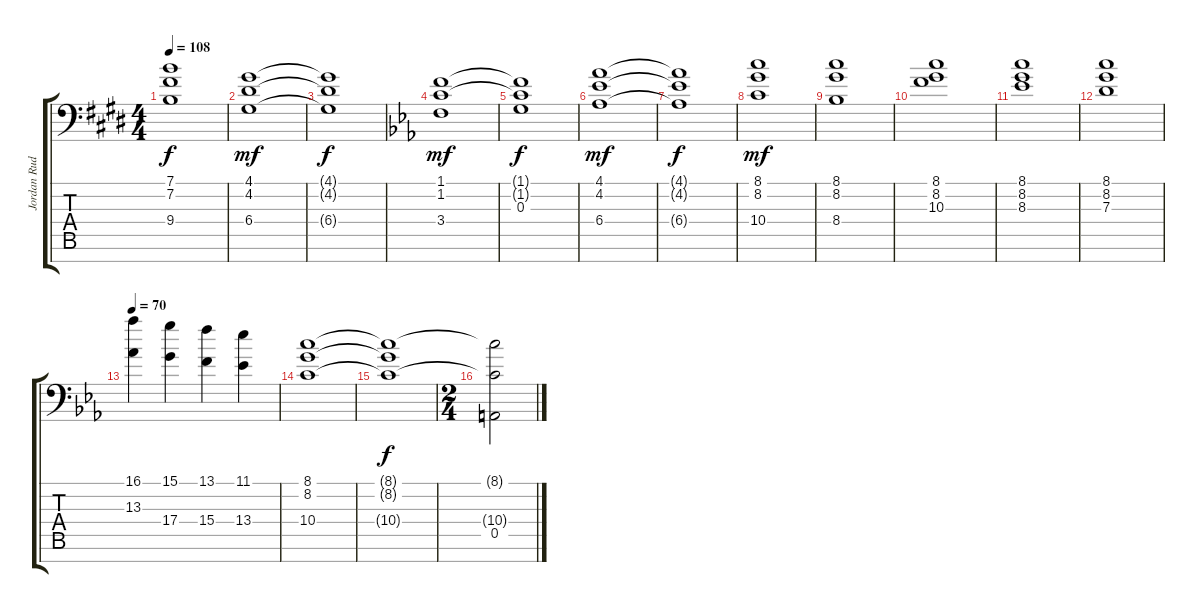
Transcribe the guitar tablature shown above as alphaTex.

\track ("Jordan Rudess" "Jordan Rud") {instrument stringensemble1}
\staff {score tabs}
\tuning (E4 B3 G3 D3 A2 E2 C-1) {hide}
\ts (4 4)
\tempo 108
\clef f4
\ks e
(7.1{t} 7.2{t} 9.4{t}).1{dy f} |
(4.1 4.2 6.4).1{dy mf} |
(4.1{t} 4.2{t} 6.4{t}).1{dy f} |
\ks eb
(1.1 1.2 3.4).1{dy mf} |
(1.1{t} 1.2{t} 0.3).1{dy f} |
(4.1 4.2 6.4).1{dy mf} |
(4.1{t} 4.2{t} 6.4{t}).1{dy f} |
(8.1 8.2 10.4).1{dy mf} |
(8.1 8.2 8.4).1 |
(8.1 8.2 10.3).1 |
(8.1 8.2 8.3).1 |
(8.1 8.2 7.3).1 |
\tempo 70
(16.1 13.3).4 (15.1 17.4).4 (13.1 15.4).4 (11.1 13.4).4 |
(8.1 8.2 10.4).1 |
(8.1{t} 8.2{t} 10.4{t}).1{dy f} |
\ts (2 4)
(8.1{t} 10.4{t} 0.5).2
